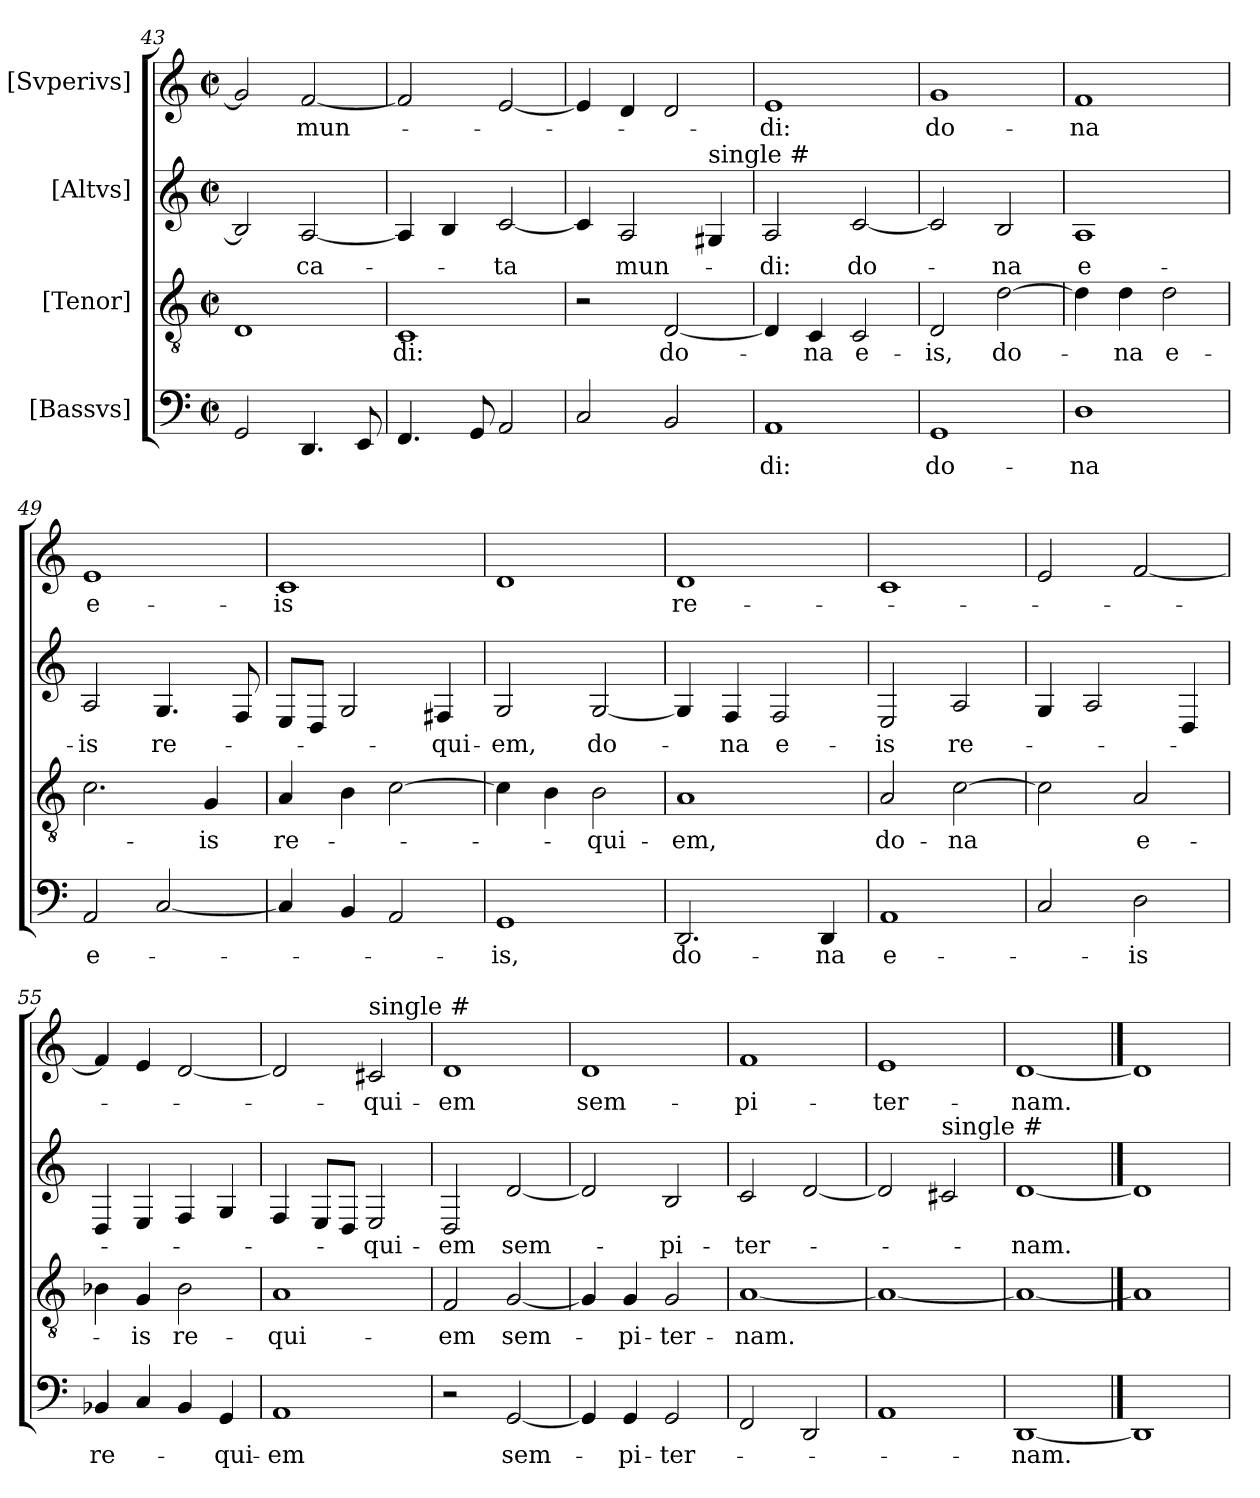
**kern	**text	**kern	**text	**kern	**text	**kern	**text
*part4	*part4	*part3	*part3	*part2	*part2	*part1	*part1
*staff4	*staff4	*staff3	*staff3	*staff2	*staff2	*staff1	*staff1
*I"[Bassvs]	*	*I"[Tenor]	*	*I"[Altvs]	*	*I"[Svperivs]	*
*clefF4	*	*clefGv2	*	*clefG2	*	*clefG2	*
*k[]	*	*k[]	*	*k[]	*	*k[]	*
*C:	*	*C:	*	*C:	*	*C:	*
*M2/2	*	*M2/2	*	*M2/2	*	*M2/2	*
*met(c|)	*	*met(c|)	*	*met(c|)	*	*met(c|)	*
=43	=43	=43	=43	=43	=43	=43	=43
2GG/	.	1D	.	2B/]	.	2g/]	.
!	!	!	!	!	!LO:LY:b	!	!LO:LY:b
4.DD/	.	.	.	[>2A/	-ca-	[>2f/	mun-
8EE/	.	.	.	.	.	.	.
!!LO:PB:g=z
=44	=44	=44	=44	=44	=44	=44	=44
!	!	!	!LO:LY:b	!	!	!	!
4.FF/	.	1C	-di:	4A/]	.	2f/]	.
.	.	.	.	4B/	.	.	.
8GG/	.	.	.	.	.	.	.
!	!	!	!	!	!LO:LY:b	!	!
2AA/	.	.	.	[<2c/	-ta	[<2e/	.
=45	=45	=45	=45	=45	=45	=45	=45
2C/	.	2r	.	4c/]	.	4e/]	.
!	!	!	!	!	!LO:LY:b	!	!
.	.	.	.	2A/	mun-	4d/	.
!	!	!	!LO:LY:b	!	!	!	!
2BB/	.	[<2D/	do-	.	.	2d/	.
!	!	!	!	!LO:TX:a:t=single #	!	!	!
.	.	.	.	4G#/	.	.	.
=46	=46	=46	=46	=46	=46	=46	=46
!	!LO:LY:b	!	!	!	!LO:LY:b	!	!LO:LY:b
1AA	-di:	4D/]	.	2A/	-di:	1e	-di:
!	!	!	!LO:LY:b	!	!	!	!
.	.	4C/	-na	.	.	.	.
!	!	!	!LO:LY:b	!	!LO:LY:b	!	!
.	.	2C/	e-	[<2c/	do-	.	.
=47	=47	=47	=47	=47	=47	=47	=47
!	!LO:LY:b	!	!LO:LY:b	!	!	!	!LO:LY:b
1GG	do-	2D/	-is,	2c/]	.	1g	do-
!	!	!	!LO:LY:b	!	!LO:LY:b	!	!
.	.	[>2d\	do-	2B/	-na	.	.
=48	=48	=48	=48	=48	=48	=48	=48
!	!LO:LY:b	!	!	!	!LO:LY:b	!	!LO:LY:b
1D	-na	4d\]	.	1A	e-	1f	-na
!	!	!	!LO:LY:b	!	!	!	!
.	.	4d\	-na	.	.	.	.
!	!	!	!LO:LY:b	!	!	!	!
.	.	2d\	e-	.	.	.	.
=49	=49	=49	=49	=49	=49	=49	=49
!	!LO:LY:b	!	!	!	!LO:LY:b	!	!LO:LY:b
2AA/	e-	2.c\	.	2A/	-is	1e	e-
!	!	!	!	!	!LO:LY:b	!	!
[<2C/	.	.	.	4.G/	re-	.	.
!	!	!	!LO:LY:b	!	!	!	!
.	.	4G/	-is	.	.	.	.
.	.	.	.	8F/	.	.	.
=50	=50	=50	=50	=50	=50	=50	=50
!	!	!	!LO:LY:b	!	!	!	!LO:LY:b
4C/]	.	4A/	re-	8E/L	.	1c	-is
.	.	.	.	8D/J	.	.	.
4BB/	.	4B\	.	2G/	.	.	.
2AA/	.	[<2c\	.	.	.	.	.
!	!	!	!	!	!LO:LY:b	!	!
.	.	.	.	4F#X/	-qui-	.	.
!!LO:LB:g=z
=51	=51	=51	=51	=51	=51	=51	=51
!	!LO:LY:b	!	!	!	!LO:LY:b	!	!
1GG	-is,	4c\]	.	2G/	-em,	1d	.
.	.	4B\	.	.	.	.	.
!	!	!	!LO:LY:b	!	!LO:LY:b	!	!
.	.	2B\	-qui-	[<2G/	do-	.	.
=52	=52	=52	=52	=52	=52	=52	=52
!	!LO:LY:b	!	!LO:LY:b	!	!	!	!LO:LY:b
2.DD/	do-	1A	-em,	4G/]	.	1d	re-
!	!	!	!	!	!LO:LY:b	!	!
.	.	.	.	4F/	-na	.	.
!	!	!	!	!	!LO:LY:b	!	!
.	.	.	.	2F/	e-	.	.
!	!LO:LY:b	!	!	!	!	!	!
4DD/	-na	.	.	.	.	.	.
=53	=53	=53	=53	=53	=53	=53	=53
!	!LO:LY:b	!	!LO:LY:b	!	!LO:LY:b	!	!
1AA	e-	2A/	do-	2E/	-is	1c	.
!	!	!	!LO:LY:b	!	!LO:LY:b	!	!
.	.	[>2c\	-na	2A/	re-	.	.
=54	=54	=54	=54	=54	=54	=54	=54
2C/	.	2c\]	.	4G/	.	2e/	.
.	.	.	.	2A/	.	.	.
!	!LO:LY:b	!	!LO:LY:b	!	!	!	!
2D\	-is	2A/	e-	.	.	[<2f/	.
.	.	.	.	4D/	.	.	.
=55	=55	=55	=55	=55	=55	=55	=55
!	!LO:LY:b	!	!	!	!	!	!
4BB-X/	re-	4B-X\	.	4D/	.	4f/]	.
!	!	!	!LO:LY:b	!	!	!	!
4C/	.	4G/	-is	4E/	.	4e/	.
!	!	!	!LO:LY:b	!	!	!	!
4BB-/	.	2B-\	re-	4F/	.	[<2d/	.
!	!LO:LY:b	!	!	!	!	!	!
4GG/	-qui-	.	.	4G/	.	.	.
=56	=56	=56	=56	=56	=56	=56	=56
!	!LO:LY:b	!	!LO:LY:b	!	!	!	!
1AA	-em	1A	-qui-	4F/	.	2d/]	.
.	.	.	.	8E/L	.	.	.
.	.	.	.	8D/J	.	.	.
!	!	!	!	!	!	!LO:TX:a:t=single #	!
!	!	!	!	!	!LO:LY:b	!	!LO:LY:b
.	.	.	.	2E/	-qui-	2c#/	-qui-
=57	=57	=57	=57	=57	=57	=57	=57
!	!	!	!LO:LY:b	!	!LO:LY:b	!	!LO:LY:b
2r	.	2F/	-em	2D/	-em	1d	-em
!	!LO:LY:b	!	!LO:LY:b	!	!LO:LY:b	!	!
[<2GG/	sem-	[<2G/	sem-	[<2d/	sem-	.	.
!!LO:PB:g=z
=58	=58	=58	=58	=58	=58	=58	=58
!	!	!	!	!	!	!	!LO:LY:b
4GG/]	.	4G/]	.	2d/]	.	1d	sem-
!	!LO:LY:b	!	!LO:LY:b	!	!	!	!
4GG/	-pi-	4G/	-pi-	.	.	.	.
!	!LO:LY:b	!	!LO:LY:b	!	!LO:LY:b	!	!
2GG/	-ter-	2G/	-ter-	2B/	-pi-	.	.
=59	=59	=59	=59	=59	=59	=59	=59
!	!	!	!LO:LY:b	!	!LO:LY:b	!	!LO:LY:b
2FF/	.	[<1A	-nam.	2c/	-ter-	1f	-pi-
2DD/	.	.	.	[<2d/	.	.	.
=60	=60	=60	=60	=60	=60	=60	=60
!	!	!	!	!	!	!	!LO:LY:b
1AA	.	1A_	.	2d/]	.	1e	-ter-
!	!	!	!	!LO:TX:a:t=single #	!	!	!
.	.	.	.	2c#/	.	.	.
=61	=61	=61	=61	=61	=61	=61	=61
!	!LO:LY:b	!	!	!	!LO:LY:b	!	!LO:LY:b
[1DD	-nam.	1A_	.	[1d	-nam.	[1d	-nam.
==62	==62	==62	==62	==62	==62	==62	==62
1DD]	.	1A]	.	1d]	.	1d]	.
=	=	=	=	=	=	=	=
*-	*-	*-	*-	*-	*-	*-	*-
